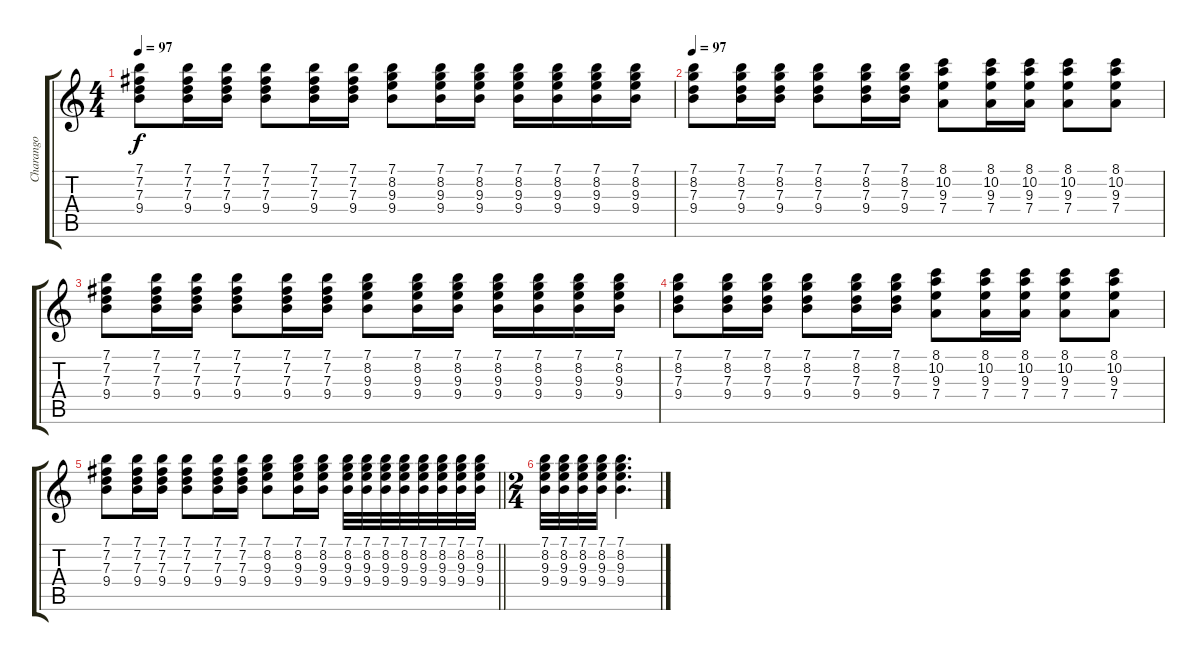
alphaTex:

\track ("Charango" "Charango") {instrument acousticguitarsteel}
\staff {score tabs}
\tuning (E4 B3 G3 D3 A2 E2) {hide}
\ts (4 4)
\tempo 97
\clef g2
\ks c
(7.1 7.2 7.3 9.4).8{dy f} (7.1 7.2 7.3 9.4).16 (7.1 7.2 7.3 9.4).16 (7.1 7.2 7.3 9.4).8 (7.1 7.2 7.3 9.4).16 (7.1 7.2 7.3 9.4).16 (7.1 8.2 9.3 9.4).8 (7.1 8.2 9.3 9.4).16 (7.1 8.2 9.3 9.4).16 (7.1 8.2 9.3 9.4).16 (7.1 8.2 9.3 9.4).16 (7.1 8.2 9.3 9.4).16 (7.1 8.2 9.3 9.4).16 |
\tempo 97
(7.1 8.2 7.3 9.4).8 (7.1 8.2 7.3 9.4).16 (7.1 8.2 7.3 9.4).16 (7.1 8.2 7.3 9.4).8 (7.1 8.2 7.3 9.4).16 (7.1 8.2 7.3 9.4).16 (8.1 10.2 9.3 7.4).8 (8.1 10.2 9.3 7.4).16 (8.1 10.2 9.3 7.4).16 (8.1 10.2 9.3 7.4).8 (8.1 10.2 9.3 7.4).8 |
(7.1 7.2 7.3 9.4).8 (7.1 7.2 7.3 9.4).16 (7.1 7.2 7.3 9.4).16 (7.1 7.2 7.3 9.4).8 (7.1 7.2 7.3 9.4).16 (7.1 7.2 7.3 9.4).16 (7.1 8.2 9.3 9.4).8 (7.1 8.2 9.3 9.4).16 (7.1 8.2 9.3 9.4).16 (7.1 8.2 9.3 9.4).16 (7.1 8.2 9.3 9.4).16 (7.1 8.2 9.3 9.4).16 (7.1 8.2 9.3 9.4).16 |
(7.1 8.2 7.3 9.4).8 (7.1 8.2 7.3 9.4).16 (7.1 8.2 7.3 9.4).16 (7.1 8.2 7.3 9.4).8 (7.1 8.2 7.3 9.4).16 (7.1 8.2 7.3 9.4).16 (8.1 10.2 9.3 7.4).8 (8.1 10.2 9.3 7.4).16 (8.1 10.2 9.3 7.4).16 (8.1 10.2 9.3 7.4).8 (8.1 10.2 9.3 7.4).8 |
\barLineRight lightlight
(7.1 7.2 7.3 9.4).8 (7.1 7.2 7.3 9.4).16 (7.1 7.2 7.3 9.4).16 (7.1 7.2 7.3 9.4).8 (7.1 7.2 7.3 9.4).16 (7.1 7.2 7.3 9.4).16 (7.1 8.2 9.3 9.4).8 (7.1 8.2 9.3 9.4).16 (7.1 8.2 9.3 9.4).16 (7.1 8.2 9.3 9.4).32 (7.1 8.2 9.3 9.4).32 (7.1 8.2 9.3 9.4).32 (7.1 8.2 9.3 9.4).32 (7.1 8.2 9.3 9.4).32 (7.1 8.2 9.3 9.4).32 (7.1 8.2 9.3 9.4).32 (7.1 8.2 9.3 9.4).32 |
\ts (2 4)
(7.1 8.2 9.3 9.4).32 (7.1 8.2 9.3 9.4).32 (7.1 8.2 9.3 9.4).32 (7.1 8.2 9.3 9.4).32 (7.1 8.2 9.3 9.4).4{d}
